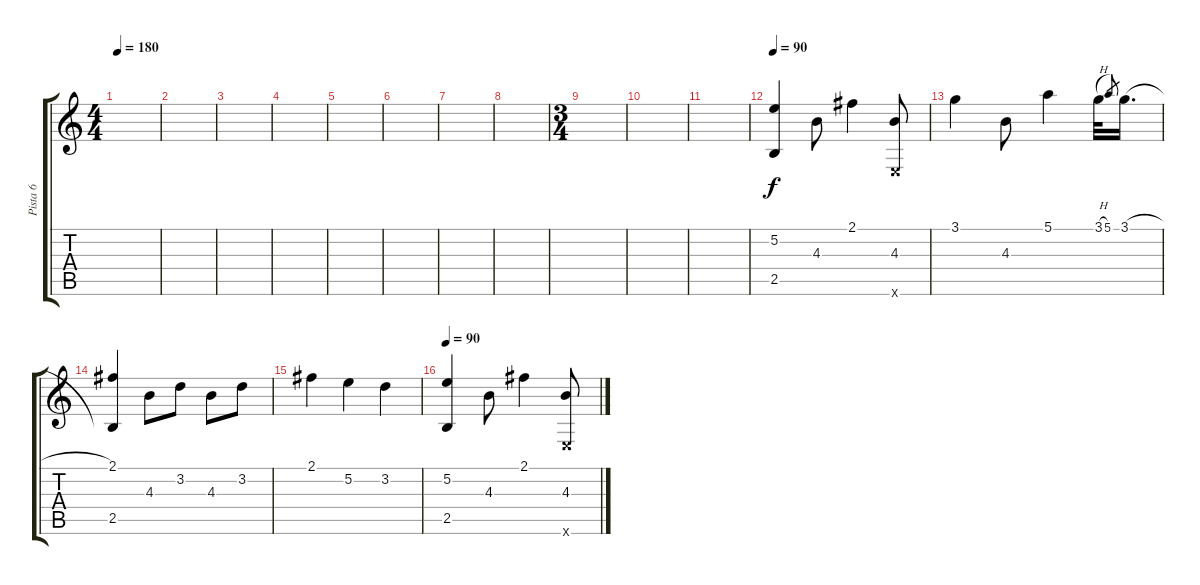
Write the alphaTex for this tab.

\track ("Pista 6" "Pista 6") {instrument acousticguitarsteel}
\staff {score tabs}
\tuning (E4 B3 G3 D3 A2 E2) {hide}
\ts (4 4)
\tempo 180
\clef g2
\ks c
|
|
|
|
|
|
|
|
\ts (3 4)
|
|
|
\tempo 90
(5.2 2.5).4 4.3.8 2.1.4 (4.3 0.6{x}).8 |
3.1.4 4.3.8 5.1.4 3.1{h}.32 5.1.8{gr} 3.1{h}.16{d} |
(2.1 2.5).4 4.3.8 3.2.8 4.3.8 3.2.8 |
2.1.4 5.2.4 3.2.4 |
\tempo 90
(5.2 2.5).4 4.3.8 2.1.4 (4.3 0.6{x}).8
